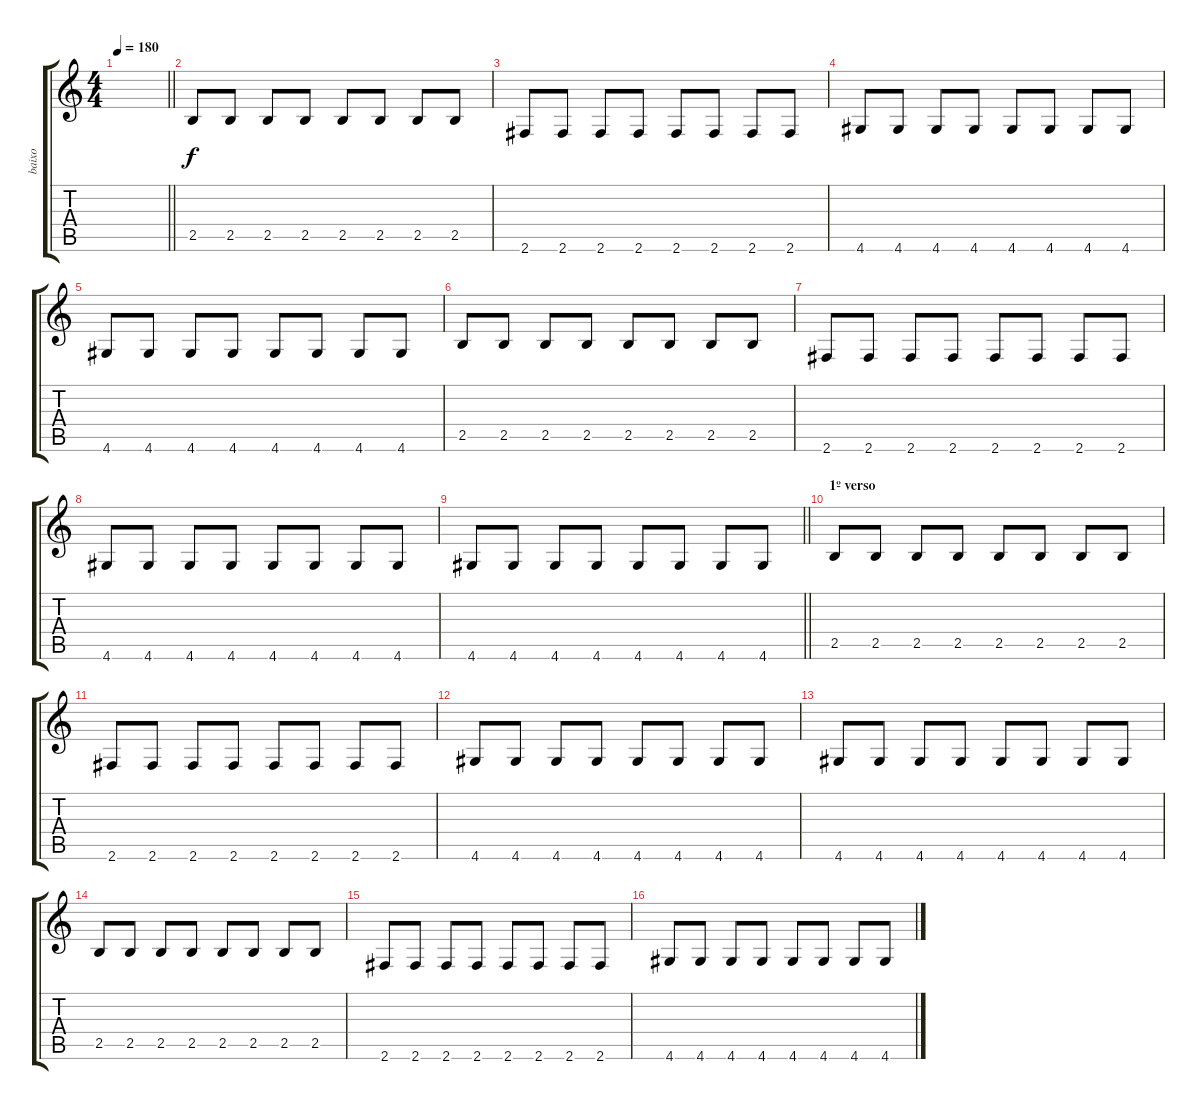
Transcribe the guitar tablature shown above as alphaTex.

\track ("baixo" "baixo") {instrument electricbassfinger}
\staff {score tabs}
\tuning (E4 B3 G3 D3 A2 E2) {hide}
\ts (4 4)
\tempo 180
\clef g2
\barLineRight lightlight
\ks c
|
2.5.8 2.5.8 2.5.8 2.5.8 2.5.8 2.5.8 2.5.8 2.5.8 |
2.6.8 2.6.8 2.6.8 2.6.8 2.6.8 2.6.8 2.6.8 2.6.8 |
4.6.8 4.6.8 4.6.8 4.6.8 4.6.8 4.6.8 4.6.8 4.6.8 |
4.6.8 4.6.8 4.6.8 4.6.8 4.6.8 4.6.8 4.6.8 4.6.8 |
2.5.8 2.5.8 2.5.8 2.5.8 2.5.8 2.5.8 2.5.8 2.5.8 |
2.6.8 2.6.8 2.6.8 2.6.8 2.6.8 2.6.8 2.6.8 2.6.8 |
4.6.8 4.6.8 4.6.8 4.6.8 4.6.8 4.6.8 4.6.8 4.6.8 |
\barLineRight lightlight
4.6.8 4.6.8 4.6.8 4.6.8 4.6.8 4.6.8 4.6.8 4.6.8 |
\section ("" "1º verso")
2.5.8 2.5.8 2.5.8 2.5.8 2.5.8 2.5.8 2.5.8 2.5.8 |
2.6.8 2.6.8 2.6.8 2.6.8 2.6.8 2.6.8 2.6.8 2.6.8 |
4.6.8 4.6.8 4.6.8 4.6.8 4.6.8 4.6.8 4.6.8 4.6.8 |
4.6.8 4.6.8 4.6.8 4.6.8 4.6.8 4.6.8 4.6.8 4.6.8 |
2.5.8 2.5.8 2.5.8 2.5.8 2.5.8 2.5.8 2.5.8 2.5.8 |
2.6.8 2.6.8 2.6.8 2.6.8 2.6.8 2.6.8 2.6.8 2.6.8 |
4.6.8 4.6.8 4.6.8 4.6.8 4.6.8 4.6.8 4.6.8 4.6.8
